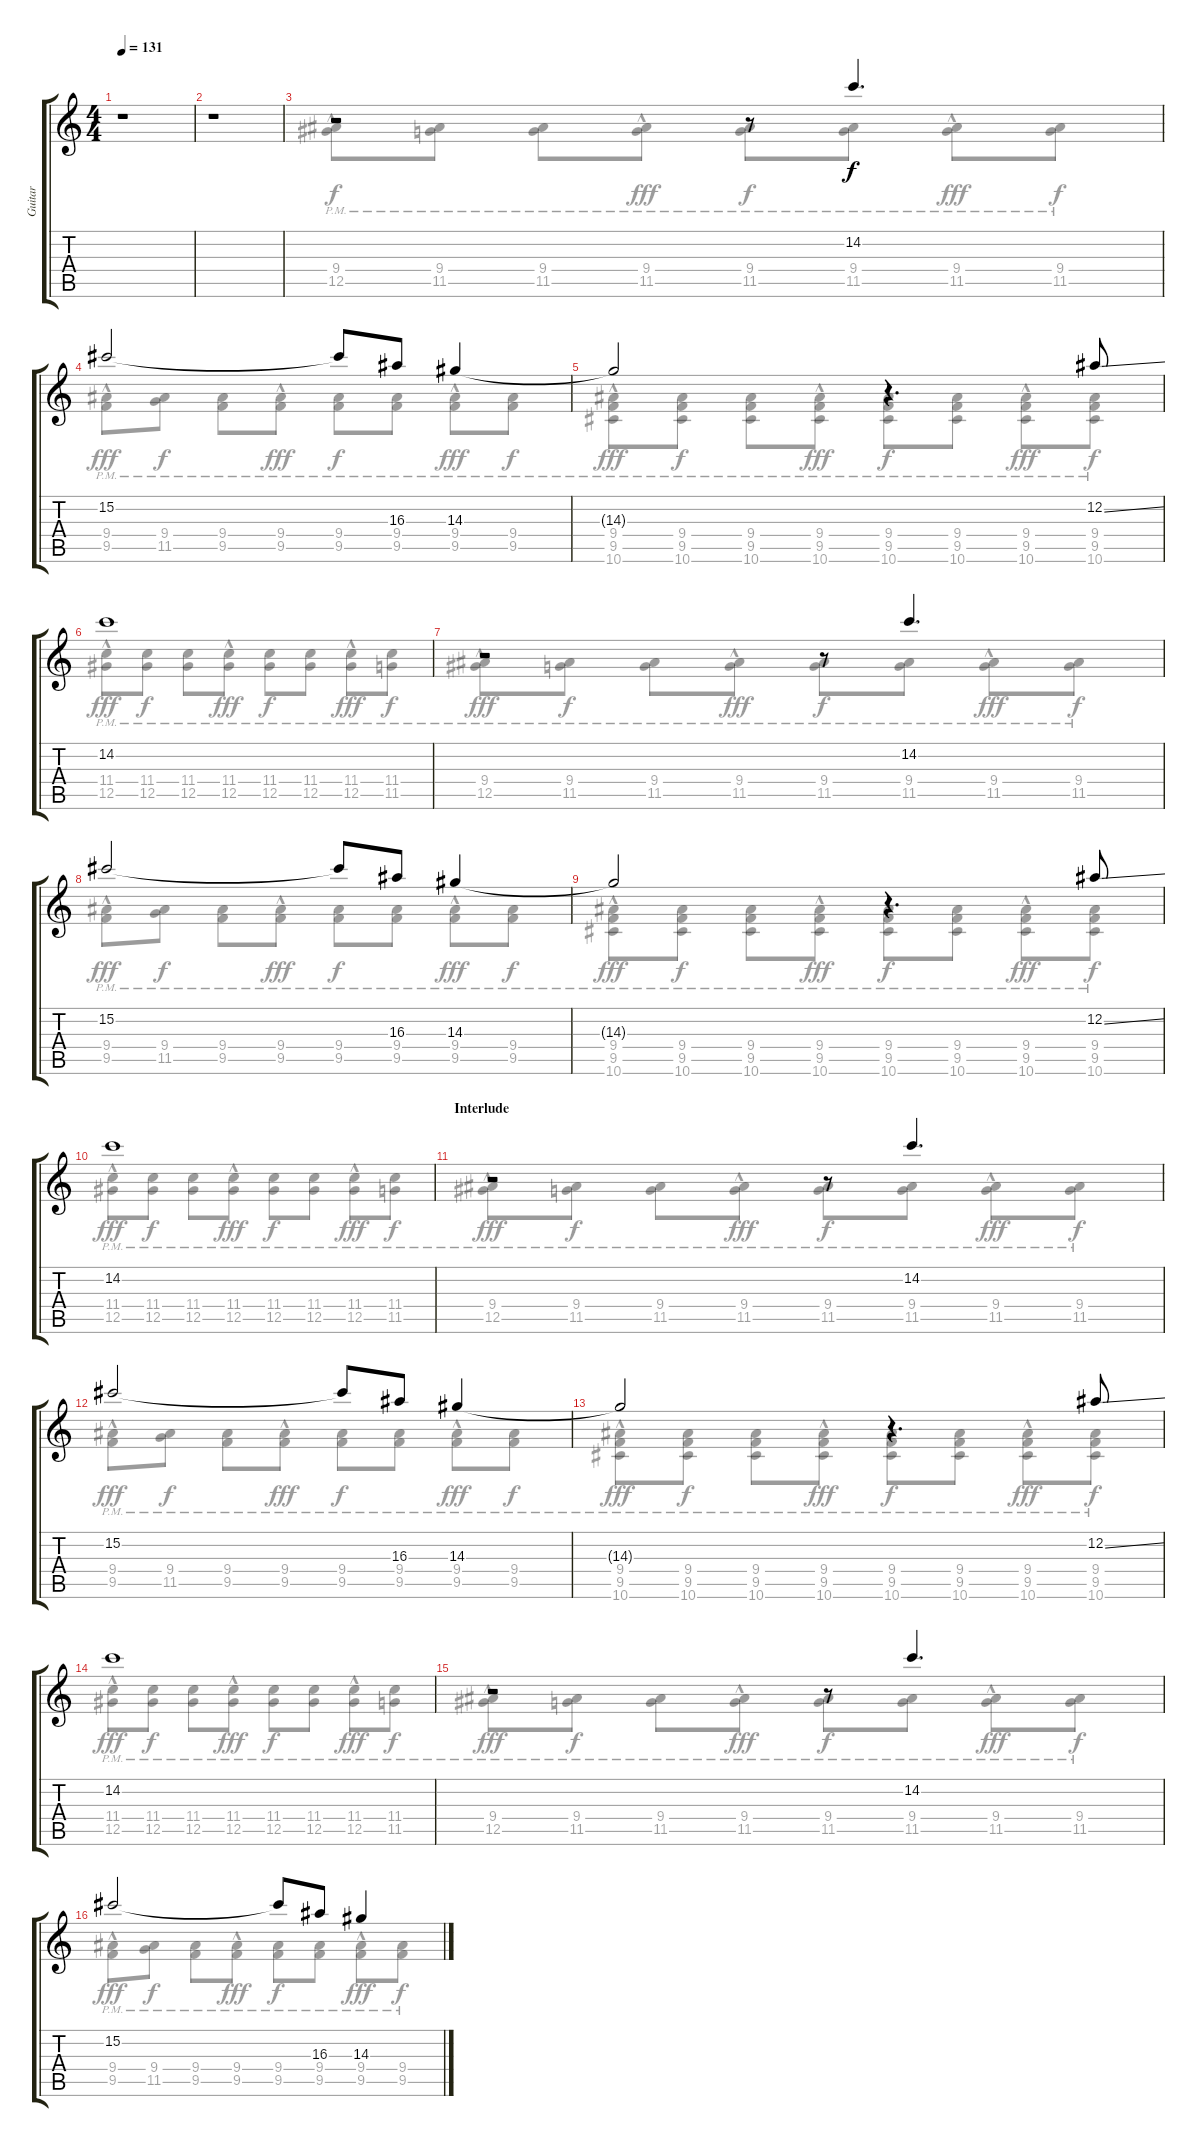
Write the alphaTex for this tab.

\track ("Guitar" "Guitar") {instrument electricguitarclean}
\staff {score tabs}
\tuning (Eb4 Bb3 Gb3 Db3 Ab2 Eb2) {hide}
\voice
\ts (4 4)
\tempo 131
\clef g2
\ks c
r.1{dy f} |
r.1 |
r.2 r.8 14.2.4{d} |
15.2.2 15.2{t}.8 16.3.8 14.3.4 |
14.3{t}.2 r.4{d} 12.2{ss}.8 |
14.2.1 |
r.2 r.8 14.2.4{d} |
15.2.2 15.2{t}.8 16.3.8 14.3.4 |
14.3{t}.2 r.4{d} 12.2{ss}.8 |
14.2.1 |
\section ("" "Interlude")
r.2 r.8 14.2.4{d} |
15.2.2 15.2{t}.8 16.3.8 14.3.4 |
14.3{t}.2 r.4{d} 12.2{ss}.8 |
14.2.1 |
r.2 r.8 14.2.4{d} |
15.2.2 15.2{t}.8 16.3.8 14.3.4
\voice
\clef g2
\ottava regular
\simile none
\ks c
|
|
(9.4{hac pm} 12.5{hac pm}).8 (9.4{pm} 11.5{pm}).8{dy f} (9.4{pm} 11.5{pm}).8 (9.4{hac pm} 11.5{hac pm}).8{dy fff} (9.4{pm} 11.5{pm}).8{dy f} (9.4{pm} 11.5{pm}).8 (9.4{hac pm} 11.5{hac pm}).8{dy fff} (9.4{pm} 11.5{pm}).8{dy f} |
(9.4{hac pm} 9.5{hac pm}).8{dy fff} (9.4{pm} 11.5{pm}).8{dy f} (9.4{pm} 9.5{pm}).8 (9.4{hac pm} 9.5{hac pm}).8{dy fff} (9.4{pm} 9.5{pm}).8{dy f} (9.4{pm} 9.5{pm}).8 (9.4{hac pm} 9.5{hac pm}).8{dy fff} (9.4{pm} 9.5{pm}).8{dy f} |
(9.4{hac pm} 9.5{hac pm} 10.6{hac pm}).8{dy fff} (9.4{pm} 9.5{pm} 10.6{pm}).8{dy f} (9.4{pm} 9.5{pm} 10.6{pm}).8 (9.4{hac pm} 9.5{hac pm} 10.6{hac pm}).8{dy fff} (9.4{pm} 9.5{pm} 10.6{pm}).8{dy f} (9.4{pm} 9.5{pm} 10.6{pm}).8 (9.4{hac pm} 9.5{hac pm} 10.6{hac pm}).8{dy fff} (9.4{pm} 9.5{pm} 10.6{pm}).8{dy f} |
(11.4{hac pm} 12.5{hac pm}).8{dy fff} (11.4{pm} 12.5{pm}).8{dy f} (11.4{pm} 12.5{pm}).8 (11.4{hac pm} 12.5{hac pm}).8{dy fff} (11.4{pm} 12.5{pm}).8{dy f} (11.4{pm} 12.5{pm}).8 (11.4{hac pm} 12.5{hac pm}).8{dy fff} (11.4{pm} 11.5{pm}).8{dy f} |
(9.4{hac pm} 12.5{hac pm}).8{dy fff} (9.4{pm} 11.5{pm}).8{dy f} (9.4{pm} 11.5{pm}).8 (9.4{hac pm} 11.5{hac pm}).8{dy fff} (9.4{pm} 11.5{pm}).8{dy f} (9.4{pm} 11.5{pm}).8 (9.4{hac pm} 11.5{hac pm}).8{dy fff} (9.4{pm} 11.5{pm}).8{dy f} |
(9.4{hac pm} 9.5{hac pm}).8{dy fff} (9.4{pm} 11.5{pm}).8{dy f} (9.4{pm} 9.5{pm}).8 (9.4{hac pm} 9.5{hac pm}).8{dy fff} (9.4{pm} 9.5{pm}).8{dy f} (9.4{pm} 9.5{pm}).8 (9.4{hac pm} 9.5{hac pm}).8{dy fff} (9.4{pm} 9.5{pm}).8{dy f} |
(9.4{hac pm} 9.5{hac pm} 10.6{hac pm}).8{dy fff} (9.4{pm} 9.5{pm} 10.6{pm}).8{dy f} (9.4{pm} 9.5{pm} 10.6{pm}).8 (9.4{hac pm} 9.5{hac pm} 10.6{hac pm}).8{dy fff} (9.4{pm} 9.5{pm} 10.6{pm}).8{dy f} (9.4{pm} 9.5{pm} 10.6{pm}).8 (9.4{hac pm} 9.5{hac pm} 10.6{hac pm}).8{dy fff} (9.4{pm} 9.5{pm} 10.6{pm}).8{dy f} |
(11.4{hac pm} 12.5{hac pm}).8{dy fff} (11.4{pm} 12.5{pm}).8{dy f} (11.4{pm} 12.5{pm}).8 (11.4{hac pm} 12.5{hac pm}).8{dy fff} (11.4{pm} 12.5{pm}).8{dy f} (11.4{pm} 12.5{pm}).8 (11.4{hac pm} 12.5{hac pm}).8{dy fff} (11.4{pm} 11.5{pm}).8{dy f} |
(9.4{hac pm} 12.5{hac pm}).8{dy fff} (9.4{pm} 11.5{pm}).8{dy f} (9.4{pm} 11.5{pm}).8 (9.4{hac pm} 11.5{hac pm}).8{dy fff} (9.4{pm} 11.5{pm}).8{dy f} (9.4{pm} 11.5{pm}).8 (9.4{hac pm} 11.5{hac pm}).8{dy fff} (9.4{pm} 11.5{pm}).8{dy f} |
(9.4{hac pm} 9.5{hac pm}).8{dy fff} (9.4{pm} 11.5{pm}).8{dy f} (9.4{pm} 9.5{pm}).8 (9.4{hac pm} 9.5{hac pm}).8{dy fff} (9.4{pm} 9.5{pm}).8{dy f} (9.4{pm} 9.5{pm}).8 (9.4{hac pm} 9.5{hac pm}).8{dy fff} (9.4{pm} 9.5{pm}).8{dy f} |
(9.4{hac pm} 9.5{hac pm} 10.6{hac pm}).8{dy fff} (9.4{pm} 9.5{pm} 10.6{pm}).8{dy f} (9.4{pm} 9.5{pm} 10.6{pm}).8 (9.4{hac pm} 9.5{hac pm} 10.6{hac pm}).8{dy fff} (9.4{pm} 9.5{pm} 10.6{pm}).8{dy f} (9.4{pm} 9.5{pm} 10.6{pm}).8 (9.4{hac pm} 9.5{hac pm} 10.6{hac pm}).8{dy fff} (9.4{pm} 9.5{pm} 10.6{pm}).8{dy f} |
(11.4{hac pm} 12.5{hac pm}).8{dy fff} (11.4{pm} 12.5{pm}).8{dy f} (11.4{pm} 12.5{pm}).8 (11.4{hac pm} 12.5{hac pm}).8{dy fff} (11.4{pm} 12.5{pm}).8{dy f} (11.4{pm} 12.5{pm}).8 (11.4{hac pm} 12.5{hac pm}).8{dy fff} (11.4{pm} 11.5{pm}).8{dy f} |
(9.4{hac pm} 12.5{hac pm}).8{dy fff} (9.4{pm} 11.5{pm}).8{dy f} (9.4{pm} 11.5{pm}).8 (9.4{hac pm} 11.5{hac pm}).8{dy fff} (9.4{pm} 11.5{pm}).8{dy f} (9.4{pm} 11.5{pm}).8 (9.4{hac pm} 11.5{hac pm}).8{dy fff} (9.4{pm} 11.5{pm}).8{dy f} |
(9.4{hac pm} 9.5{hac pm}).8{dy fff} (9.4{pm} 11.5{pm}).8{dy f} (9.4{pm} 9.5{pm}).8 (9.4{hac pm} 9.5{hac pm}).8{dy fff} (9.4{pm} 9.5{pm}).8{dy f} (9.4{pm} 9.5{pm}).8 (9.4{hac pm} 9.5{hac pm}).8{dy fff} (9.4{pm} 9.5{pm}).8{dy f}
